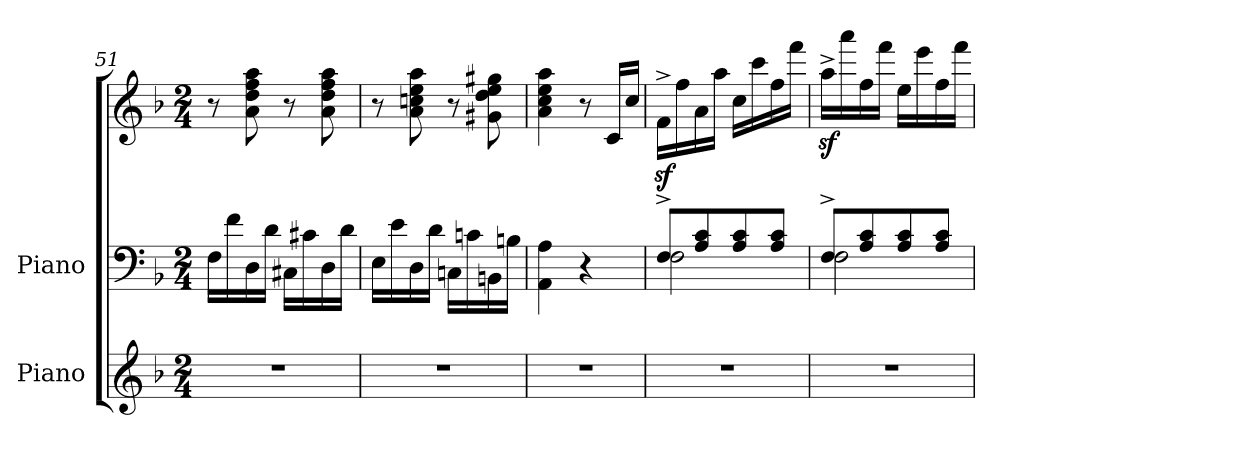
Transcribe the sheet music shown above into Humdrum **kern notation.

**kern	**kern	**kern
*part2	*part1	*part1
*staff3	*staff2	*staff1
*I"Piano	*I"Piano	*
*I'Pno.	*I'Pno	*
*clefG2	*clefF4	*clefG2
*k[b-]	*k[b-]	*k[b-]
*M2/4	*M2/4	*M2/4
=51	=51	=51
2r	16F\LL	8r
.	16f\	.
.	16D\	8a\ 8dd\ 8ff\ 8aa\
.	16d\JJ	.
.	16C#X\LL	8r
.	16c#X\	.
.	16D\	8a\ 8dd\ 8ff\ 8aa\
.	16d\JJ	.
=52	=52	=52
2r	16E\LL	8r
.	16e\	.
.	16D\	8a\ 8ccn\ 8ee\ 8aa\
.	16d\JJ	.
.	16Cn\LL	8r
.	16cn\	.
.	16BBn\	8g#X\ 8dd\ 8ee\ 8gg#X\
.	16Bn\JJ	.
=53	=53	=53
2r	4AA\ 4A\	4a\ 4cc\ 4ee\ 4aa\
.	4r	8r
.	.	16c/LL
.	.	16cc/JJ
=54	=54	=54
*	*^	*
2r	8F^/L	2F\	16fz<^\LL
.	.	.	16ff\
.	8A/ 8c/	.	16a\
.	.	.	16aa\JJ
.	8A/ 8c/	.	16cc\LL
.	.	.	16ccc\
.	8A/ 8c/J	.	16ff\
.	.	.	16fff\JJ
!!LO:LB:g=z
=55	=55	=55	=55
2r	8F^/L	2F\	16aaz<^\LL
.	.	.	16aaa\
.	8A/ 8c/	.	16ff\
.	.	.	16fff\JJ
.	8A/ 8c/	.	16ee\LL
.	.	.	16eee\
.	8A/ 8c/J	.	16ff\
.	.	.	16fff\JJ
*	*v	*v	*
=	=	=
*-	*-	*-
